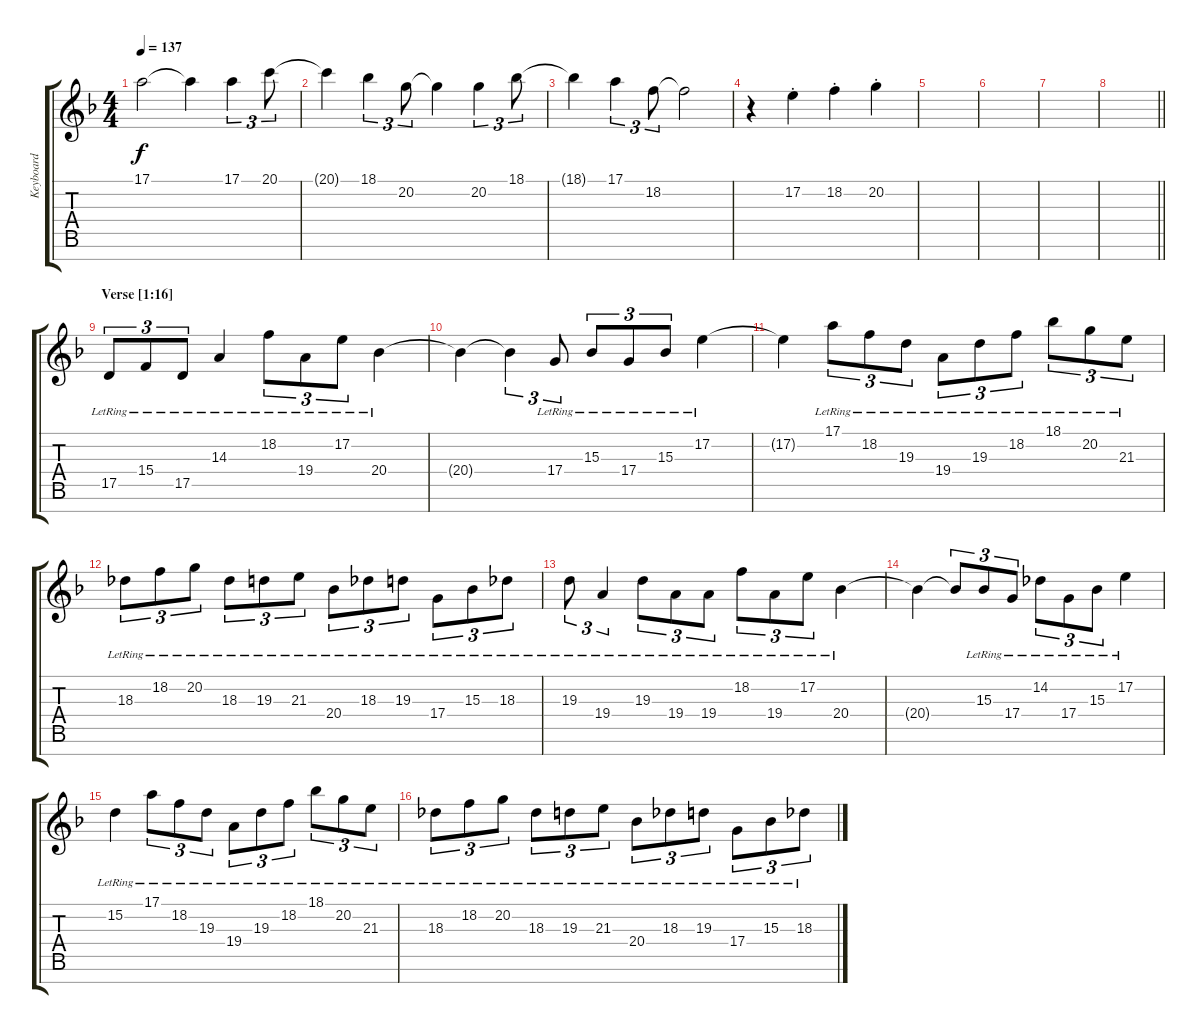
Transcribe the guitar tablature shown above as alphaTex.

\track ("Keyboard" "Keyboard") {instrument acousticgrandpiano}
\staff {score tabs}
\tuning (E4 B3 G3 D3 A2 E2 B1) {hide}
\ts (4 4)
\tempo 137
\clef g2
\ks dminor
17.1.2{dy f} 17.1{t}.4 17.1.4{tu (3 2)} 20.1.8{tu (3 2)} |
20.1{t}.4 18.1.4{tu (3 2)} 20.2.8{tu (3 2)} 20.2{t}.4 20.2.4{tu (3 2)} 18.1.8{tu (3 2)} |
18.1{t}.4 17.1.4{tu (3 2)} 18.2.8{tu (3 2)} 18.2{t}.2 |
r.4 17.2{st}.4 18.2{st}.4 20.2{st}.4 |
|
|
|
\barLineRight lightlight
|
\section ("" "Verse [1:16]")
17.5{lr}.8{tu (3 2) balance 8 instrument acousticgrandpiano} 15.4{lr}.8{tu (3 2)} 17.5{lr}.8{tu (3 2)} 14.3{lr}.4 18.2{lr}.8{tu (3 2)} 19.4{lr}.8{tu (3 2)} 17.2{lr}.8{tu (3 2)} 20.4{lr}.4 |
20.4{t}.4 20.4{t}.4{tu (3 2)} 17.4{lr}.8{tu (3 2)} 15.3{lr}.8{tu (3 2)} 17.4{lr}.8{tu (3 2)} 15.3{lr}.8{tu (3 2)} 17.2{lr}.4 |
17.2{t}.4 17.1{lr}.8{tu (3 2)} 18.2{lr}.8{tu (3 2)} 19.3{lr}.8{tu (3 2)} 19.4{lr}.8{tu (3 2)} 19.3{lr}.8{tu (3 2)} 18.2{lr}.8{tu (3 2)} 18.1{lr}.8{tu (3 2)} 20.2{lr}.8{tu (3 2)} 21.3{lr}.8{tu (3 2)} |
18.3{lr}.8{tu (3 2)} 18.2{lr}.8{tu (3 2)} 20.2{lr}.8{tu (3 2)} 18.3{lr}.8{tu (3 2)} 19.3{lr}.8{tu (3 2)} 21.3{lr}.8{tu (3 2)} 20.4{lr}.8{tu (3 2)} 18.3{lr}.8{tu (3 2)} 19.3{lr}.8{tu (3 2)} 17.4{lr}.8{tu (3 2)} 15.3{lr}.8{tu (3 2)} 18.3{lr}.8{tu (3 2)} |
19.3{lr}.8{tu (3 2)} 19.4{lr}.4{tu (3 2)} 19.3{lr}.8{tu (3 2)} 19.4{lr}.8{tu (3 2)} 19.4{lr}.8{tu (3 2)} 18.2{lr}.8{tu (3 2)} 19.4{lr}.8{tu (3 2)} 17.2{lr}.8{tu (3 2)} 20.4{lr}.4 |
20.4{t}.4 20.4{t}.8{tu (3 2)} 15.3{lr}.8{tu (3 2)} 17.4{lr}.8{tu (3 2)} 14.2{lr}.8{tu (3 2)} 17.4{lr}.8{tu (3 2)} 15.3{lr}.8{tu (3 2)} 17.2{lr}.4 |
15.2{lr}.4 17.1{lr}.8{tu (3 2)} 18.2{lr}.8{tu (3 2)} 19.3{lr}.8{tu (3 2)} 19.4{lr}.8{tu (3 2)} 19.3{lr}.8{tu (3 2)} 18.2{lr}.8{tu (3 2)} 18.1{lr}.8{tu (3 2)} 20.2{lr}.8{tu (3 2)} 21.3{lr}.8{tu (3 2)} |
18.3{lr}.8{tu (3 2)} 18.2{lr}.8{tu (3 2)} 20.2{lr}.8{tu (3 2)} 18.3{lr}.8{tu (3 2)} 19.3{lr}.8{tu (3 2)} 21.3{lr}.8{tu (3 2)} 20.4{lr}.8{tu (3 2)} 18.3{lr}.8{tu (3 2)} 19.3{lr}.8{tu (3 2)} 17.4{lr}.8{tu (3 2)} 15.3{lr}.8{tu (3 2)} 18.3{lr}.8{tu (3 2)}
